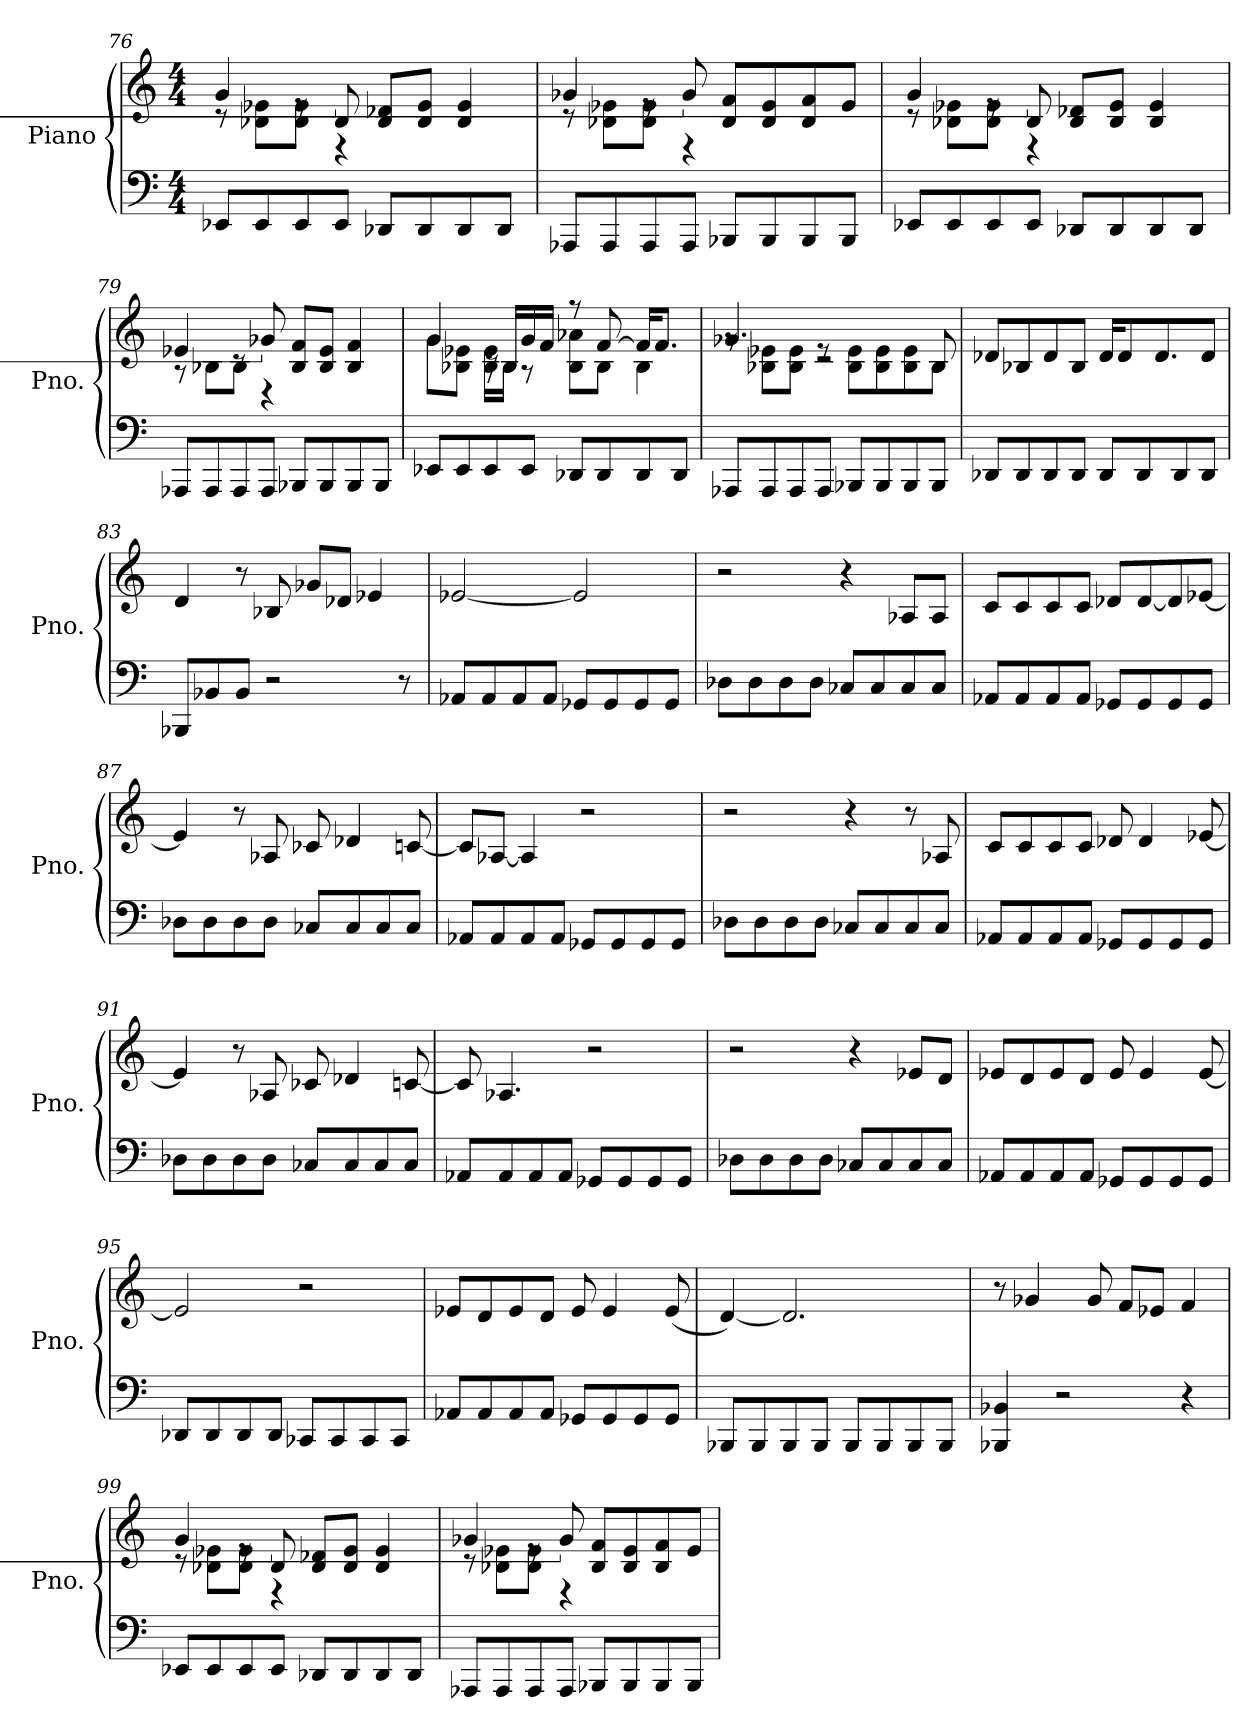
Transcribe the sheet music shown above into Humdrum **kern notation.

**kern	**kern
*part1	*part1
*staff2	*staff1
*I"Piano	*
*I'Pno.	*
!!LO:LB:g=z
*clefF4	*clefG2
*k[]	*k[]
*M4/4	*M4/4
=76	=76
*	*^
8EE-X/L	4g/	8r
8EE-/	.	8B-X\ 8e-X\L
8EE-/	8re	8B-\ 8e-\J
!	!	!LO:N:vis=2.
8EE-/J	8B-/	8%5r
8DD-X/L	8B-/ 8d-X/L	.
8DD-/	8B-/ 8e-/J	.
8DD-/	4B-/ 4e-/	.
8DD-/J	.	.
=77	=77	=77
8AAA-X/L	4g-X/	8r
8AAA-/	.	8B-X\ 8e-X\L
8AAA-/	8re	8B-\ 8e-\J
!	!	!LO:N:vis=2.
8AAA-/J	8g-/	8%5r
8BBB-X/L	8B-/ 8f/L	.
8BBB-/	8B-/ 8e-/	.
8BBB-/	8B-/ 8f/	.
8BBB-/J	8e-/J	.
=78	=78	=78
8EE-X/L	4g/	8r
8EE-/	.	8B-X\ 8e-X\L
8EE-/	8re	8B-\ 8e-\J
!	!	!LO:N:vis=2.
8EE-/J	8B-/	8%5r
8DD-X/L	8B-/ 8d-X/L	.
8DD-/	8B-/ 8e-/J	.
8DD-/	4B-/ 4e-/	.
8DD-/J	.	.
!!LO:LB:g=z	!!
=79	=79	=79
8AAA-X/L	4e-X/	8r
8AAA-/	.	8B-X\L
8AAA-/	8rc	8B-\J
!	!	!LO:N:vis=2.
8AAA-/J	8g-X/	8%5r
8BBB-X/L	8B-/ 8f/L	.
8BBB-/	8B-/ 8e-/J	.
8BBB-/	4B-/ 4f/	.
8BBB-/J	.	.
=80	=80	=80
8EE-X/L	4g/	8g\L
8EE-/	.	8B-X\ 8e-X\J
8EE-/	16rc	16B-\ 16e-\LL
.	16B-/LL	16B-\JJ
8EE-/J	16g/	8r
.	16f/JJ	.
8DD-X/L	8r	8B-\ 8a-X\L
8DD-/	[8f/	8B-\J
8DD-/	16f/KL]	4B-\
.	8.f/J	.
8DD-/J	.	.
=81	=81	=81
8AAA-X/L	4.g-X/	8rg
8AAA-/	.	8B-X\ 8e-X\L
8AAA-/	.	8B-\ 8e-\J
8AAA-/J	2rc	8re
8BBB-X/L	.	8B-\ 8e-\L
8BBB-/	.	8B-\ 8e-\
8BBB-/	.	8B-\ 8e-\
8BBB-/J	8B-/	8B-\J
*	*v	*v
!!LO:PB:g=z
=82	=82
8DD-X/L	8d-X/L
8DD-/	8B-X/
8DD-/	8d-/
8DD-/J	8B-/J
8DD-/L	16d-/KL
.	8d-/
8DD-/	.
.	8.d-/
8DD-/	.
8DD-/J	8d-/J
=83	=83
8BBB-X/L	4d/
8BB-X/	.
8BB-/J	8r
2r	8B-X/
.	8g-X/L
.	8d-X/J
.	4e-X/
8r	.
=84	=84
8AA-X/L	[2e-X/
8AA-/	.
8AA-/	.
8AA-/J	.
8GG-X/L	2e-/]
8GG-/	.
8GG-/	.
8GG-/J	.
=85	=85
8D-X\L	2r
8D-\	.
8D-\	.
8D-\J	.
8C-X/L	4r
8C-/	.
8C-/	8A-X/L
8C-/J	8A-/J
!!LO:LB:g=z
=86	=86
8AA-X/L	8c/L
8AA-/	8c/
8AA-/	8c/
8AA-/J	8c/J
8GG-X/L	8d-X/L
8GG-/	[8d-/
8GG-/	8d-/]
8GG-/J	[8e-X/J
=87	=87
8D-X\L	4e-/]
8D-\	.
8D-\	8r
8D-\J	8A-X/
8C-X/L	8c-X/
8C-/	4d-X/
8C-/	.
8C-/J	[8cn/
=88	=88
8AA-X/L	8c/L]
8AA-/	[8A-X/J
8AA-/	4A-/]
8AA-/J	.
8GG-X/L	2r
8GG-/	.
8GG-/	.
8GG-/J	.
=89	=89
8D-X\L	2r
8D-\	.
8D-\	.
8D-\J	.
8C-X/L	4r
8C-/	.
8C-/	8r
8C-/J	8A-X/
!!LO:LB:g=z
=90	=90
8AA-X/L	8c/L
8AA-/	8c/
8AA-/	8c/
8AA-/J	8c/J
8GG-X/L	8d-X/
8GG-/	4d-/
8GG-/	.
8GG-/J	[8e-X/
=91	=91
8D-X\L	4e-/]
8D-\	.
8D-\	8r
8D-\J	8A-X/
8C-X/L	8c-X/
8C-/	4d-X/
8C-/	.
8C-/J	[8cn/
=92	=92
8AA-X/L	8c/]
8AA-/	4.A-X/
8AA-/	.
8AA-/J	.
8GG-X/L	2r
8GG-/	.
8GG-/	.
8GG-/J	.
=93	=93
8D-X\L	2r
8D-\	.
8D-\	.
8D-\J	.
8C-X/L	4r
8C-/	.
8C-/	8e-X/L
8C-/J	8d/J
!!LO:LB:g=z
=94	=94
8AA-X/L	8e-X/L
8AA-/	8d/
8AA-/	8e-/
8AA-/J	8d/J
8GG-X/L	8e-/
8GG-/	4e-/
8GG-/	.
8GG-/J	[8e-/
=95	=95
8DD-X/L	2e-/]
8DD-/	.
8DD-/	.
8DD-/J	.
8CC-X/L	2r
8CC-/	.
8CC-/	.
8CC-/J	.
=96	=96
8AA-X/L	8e-X/L
8AA-/	8d/
8AA-/	8e-/
8AA-/J	8d/J
8GG-X/L	8e-/
8GG-/	4e-/
8GG-/	.
8GG-/J	(<8e-/
=97	=97
8BBB-X/L	[4d/)
8BBB-/	.
8BBB-/	2.d/]
8BBB-/J	.
8BBB-/L	.
8BBB-/	.
8BBB-/	.
8BBB-/J	.
!!LO:LB:g=z
=98	=98
4BBB-X/ 4BB-X/	8r
.	4g-X/
2r	.
.	8g-/
.	8f/L
.	8e-X/J
4r	4f/
=99	=99
*	*^
8EE-X/L	4g/	8r
8EE-/	.	8B-X\ 8e-X\L
8EE-/	8re	8B-\ 8e-\J
!	!	!LO:N:vis=2.
8EE-/J	8B-/	8%5r
8DD-X/L	8B-/ 8d-X/L	.
8DD-/	8B-/ 8e-/J	.
8DD-/	4B-/ 4e-/	.
8DD-/J	.	.
=100	=100	=100
8AAA-X/L	4g-X/	8r
8AAA-/	.	8B-X\ 8e-X\L
8AAA-/	8re	8B-\ 8e-\J
!	!	!LO:N:vis=2.
8AAA-/J	8g-/	8%5r
8BBB-X/L	8B-/ 8f/L	.
8BBB-/	8B-/ 8e-/	.
8BBB-/	8B-/ 8f/	.
8BBB-/J	8e-/J	.
*	*v	*v
=	=
*-	*-
